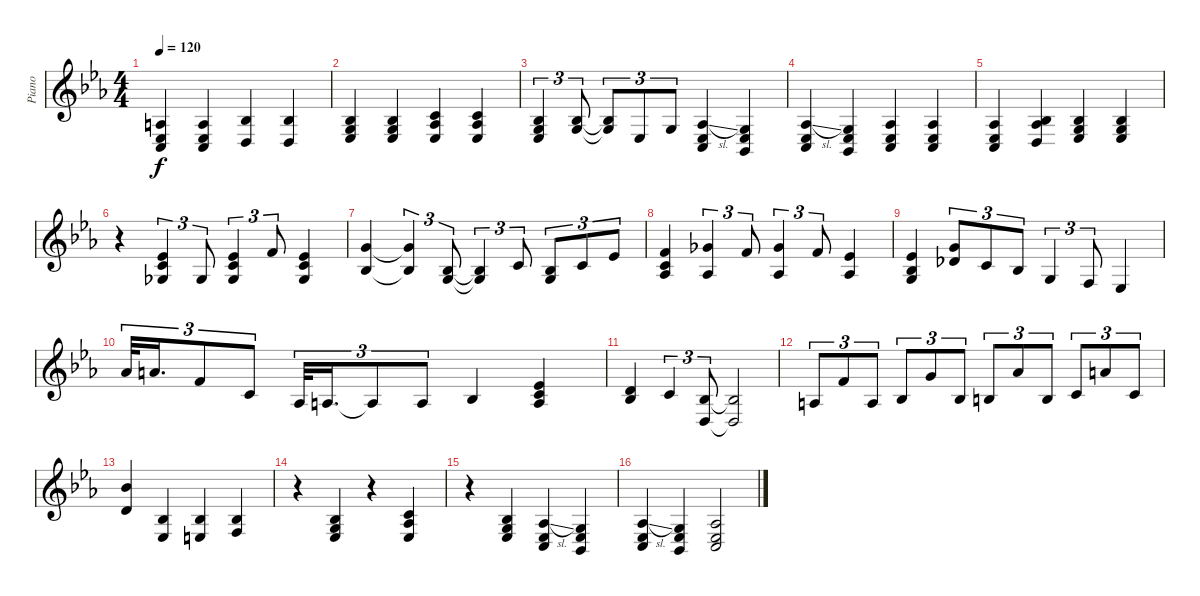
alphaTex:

\track ("Piano" "Piano") {instrument acousticgrandpiano}
\staff {score}
\tuning (E4 B3 G3 D3 A2 E2) {hide}
\ts (4 4)
\tempo 120
\clef g2
\ks eb
(2.3 1.4 3.5).4{dy f} (2.3 1.4 3.5).4 (3.3 0.4).4 (3.3 0.4).4 |
(3.3 5.4 6.5).4 (0.3 1.4 13.5).4 (1.2 1.3 1.4).4 (1.2 1.3 1.4).4 |
(0.3 1.4 13.5).4{tu (3 2)} (3.3 5.4).8{tu (3 2)} (3.3{t} 5.4{t}).8{tu (3 2)} 1.4.8{tu (3 2)} 0.3.8{tu (3 2)} (1.3{sl} 1.4 3.5).4 (0.3 1.4 1.5).4 |
(1.3{sl} 1.4 3.5).4 (0.3 1.4 1.5).4 (1.3 1.4 3.5).4 (1.3 1.4 3.5).4 |
(1.3 1.4 3.5).4 (1.3 0.4 13.5).4 (0.3 1.4 13.5).4 (3.3 5.4 6.5).4 |
r.4 (1.2 8.3 4.4).4{tu (3 2)} 4.4.8{tu (3 2)} (1.2 8.3 4.4).4{tu (3 2)} 1.1.8{tu (3 2)} (4.2 5.3 4.4).4 |
(3.1 3.3).4 (3.1{t} 3.3{t}).4{tu (3 2)} (3.3 5.4).8{tu (3 2)} (3.3{t} 5.4{t}).4{tu (3 2)} 1.2.8{tu (3 2)} (3.3 5.4).8{tu (3 2)} 1.2.8{tu (3 2)} 4.2.8{tu (3 2)} |
(1.1 1.2 1.3).4 (2.1 1.3).4{tu (3 2)} 1.1.8{tu (3 2)} (2.1 1.3).4{tu (3 2)} 1.1.8{tu (3 2)} (4.2 1.3).4 |
(4.2 3.3 5.4).4 (3.1 2.2).8{tu (3 2)} 1.2.8{tu (3 2)} 3.3.8{tu (3 2)} 0.3.4{tu (3 2)} 3.4.8{tu (3 2)} 1.4.4 |
4.1.32{tu (3 2)} 5.1.16{d tu (3 2)} 1.1.8{tu (3 2)} 1.2.8{tu (3 2)} 1.3.32{tu (3 2)} 2.3.16{d tu (3 2)} 2.3{t}.8{tu (3 2)} 2.3.8{tu (3 2)} 3.3.4 (1.2 8.3 7.4).4 |
(3.2 3.3).4 1.2.4{tu (3 2)} (3.3 0.4).8{tu (3 2)} (3.3{t} 0.4{t}).2 |
2.3.8{tu (3 2)} 1.1.8{tu (3 2)} 2.3.8{tu (3 2)} 3.3.8{tu (3 2)} 3.1.8{tu (3 2)} 3.3.8{tu (3 2)} 4.3.8{tu (3 2)} 4.1.8{tu (3 2)} 4.3.8{tu (3 2)} 1.2.8{tu (3 2)} 5.1.8{tu (3 2)} 1.2.8{tu (3 2)} |
(6.1 3.2).4 (3.3 1.4).4 (3.3 2.4).4 (3.3 3.4).4 |
r.4 (0.3 1.4 13.5).4 r.4 (1.2 1.3 1.4).4 |
r.4 (0.3 1.4 13.5).4 (1.3{sl} 1.4 3.5).4 (0.3 1.4 1.5).4 |
(1.3{sl} 1.4 3.5).4 (0.3 1.4 1.5).4 (1.3 1.4 3.5).2
